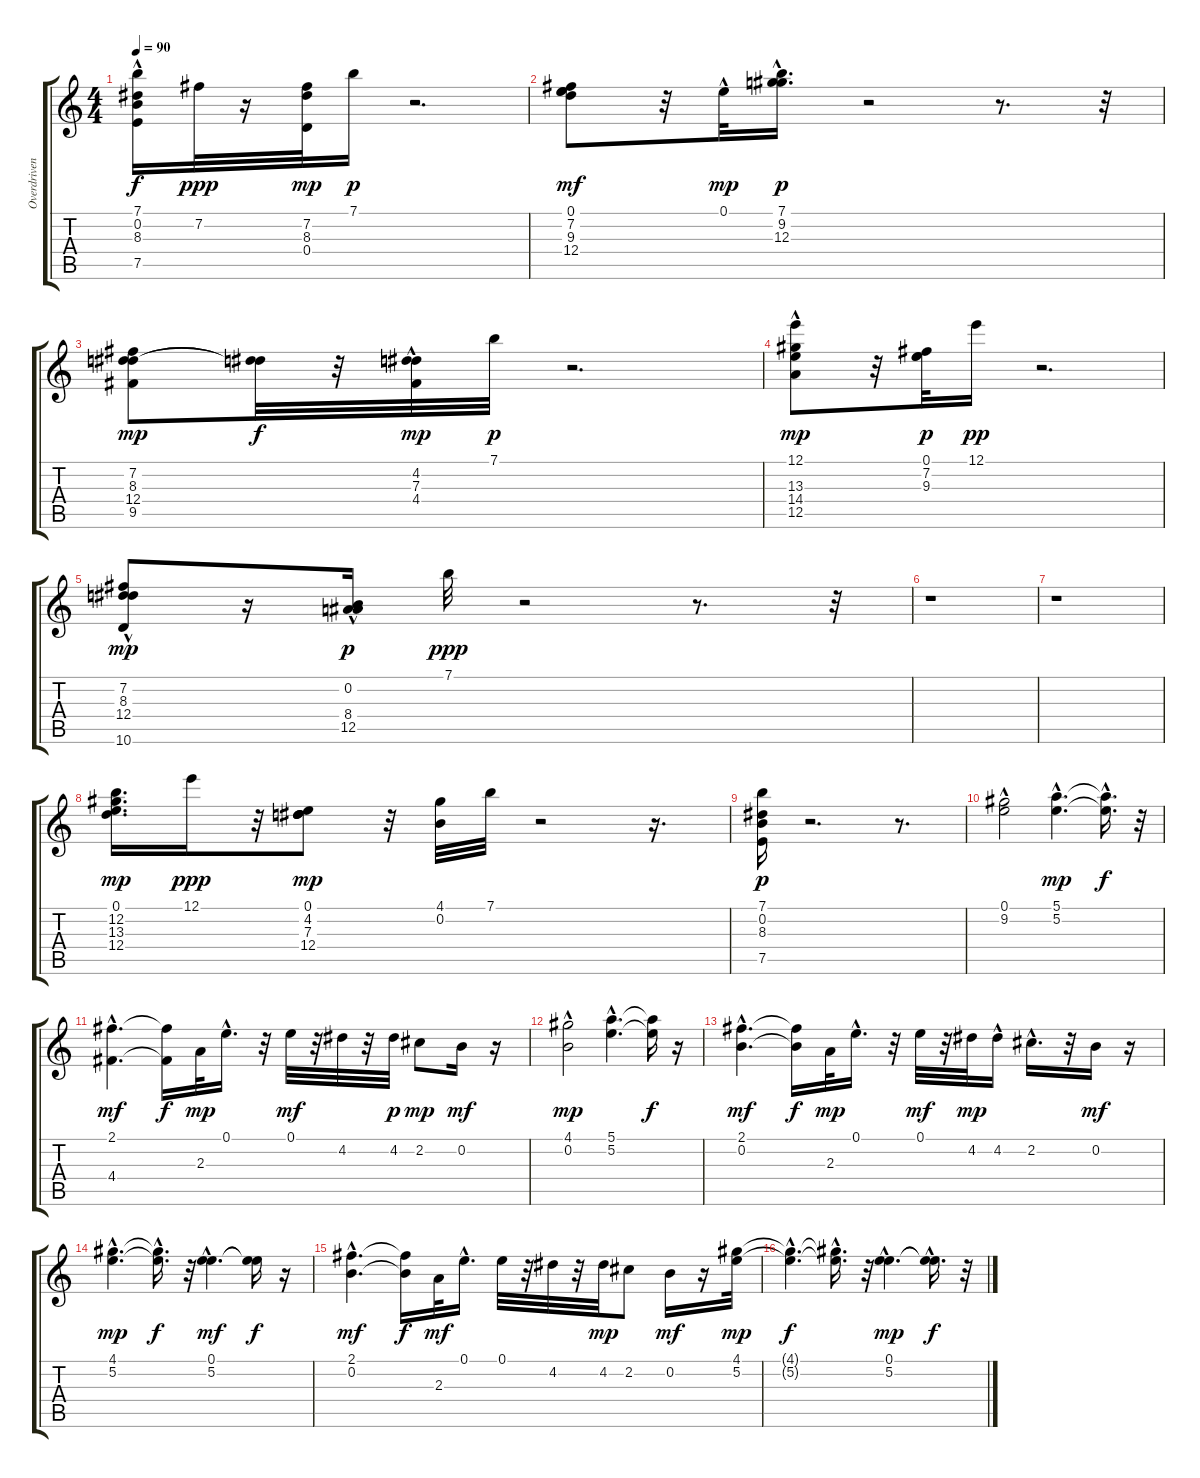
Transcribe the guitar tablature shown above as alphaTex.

\track ("Overdriven" "Overdriven") {instrument overdrivenguitar}
\staff {score tabs}
\tuning (E4 B3 G3 D3 A2 E2) {hide}
\ts (4 4)
\tempo 90
\clef g2
\ks c
(7.1{t} 0.2{t} 8.3{hac t} 7.5{t}).16{dy f} 7.2.32{dy ppp} r.16 (7.2 8.3 0.4).32{dy mp} 7.1.16{dy p} r.2{d} |
(0.1 7.2 9.3 12.4).8{dy mf} r.32 0.1{hac}.32{dy mp} (7.1{hac} 9.2{hac} 12.3).16{d dy p} r.2 r.8{d} r.32 |
(7.2 8.3 12.4 9.5).8{dy mp} (8.3{t} 12.4{t}).32{dy f} r.32 (4.2{hac} 7.3 4.4).32{dy mp} 7.1.32{dy p} r.2{d} |
(12.1{hac} 13.3 14.4{hac} 12.5).8{dy mp} r.32 (0.1 7.2 9.3).32{dy p} 12.1.16{dy pp} r.2{d} |
(7.2 8.3 12.4{hac} 10.6).8{dy mp} r.16 (0.2{hac} 8.4{hac} 12.5{hac}).16{dy p} 7.1.32{dy ppp} r.2 r.8{d} r.32 |
r.1 |
r.1 |
(0.1 12.2 13.3 12.4).16{d dy mp} 12.1.16{dy ppp} r.32 (0.1 4.2 7.3 12.4).8{dy mp} r.32 (4.1 0.2).32 7.1.32 r.2 r.16{d} |
(7.1 0.2 8.3 7.5).16{dy p} r.2{d} r.8{d} |
(0.1{hac} 9.2).2 (5.1{hac} 5.2{hac}).4{d dy mp} (5.1{t} 5.2{hac t}).16{d dy f} r.32 |
(2.1{hac} 4.4{hac}).4{d dy mf} (2.1{t} 4.4{t}).16{dy f} 2.3.32{dy mp} 0.1{hac}.16{d} r.32 0.1.32{dy mf} r.32 4.2.32 r.32 4.2.32{dy p} 2.2.8{dy mp} 0.2.16{dy mf} r.16 |
(4.1 0.2{hac}).2{dy mp} (5.1{hac} 5.2{hac}).4{d} (5.1{t} 5.2{t}).16{dy f} r.16 |
(2.1{hac} 0.2{hac}).4{d dy mf} (2.1{t} 0.2{t}).16{dy f} 2.3.32{dy mp} 0.1{hac}.16{d} r.32 0.1.32{dy mf} r.32 4.2.32{dy mp} 4.2{hac}.16 2.2{hac}.16{d} r.32 0.2.16{dy mf} r.16 |
(4.1{hac} 5.2{hac}).4{d dy mp} (4.1{hac t} 5.2{hac t}).16{d dy f} r.32 (0.1{hac} 5.2{hac}).4{d dy mf} (0.1{t} 5.2{t}).16{dy f} r.16 |
(2.1{hac} 0.2{hac}).4{d dy mf} (2.1{t} 0.2{t}).16{dy f} 2.3.32{dy mf} 0.1{hac}.16{d} 0.1.32 r.32 4.2.32 r.32 4.2.32{dy mp} 2.2.8 0.2.16{dy mf} r.16 (4.1 5.2).32{dy mp} |
(4.1{hac t} 5.2{hac t}).4{d dy f} (4.1{hac t} 5.2{hac t}).16{d} r.32 (0.1{hac} 5.2{hac}).4{d dy mp} (0.1{hac t} 5.2{t}).16{d dy f} r.32
